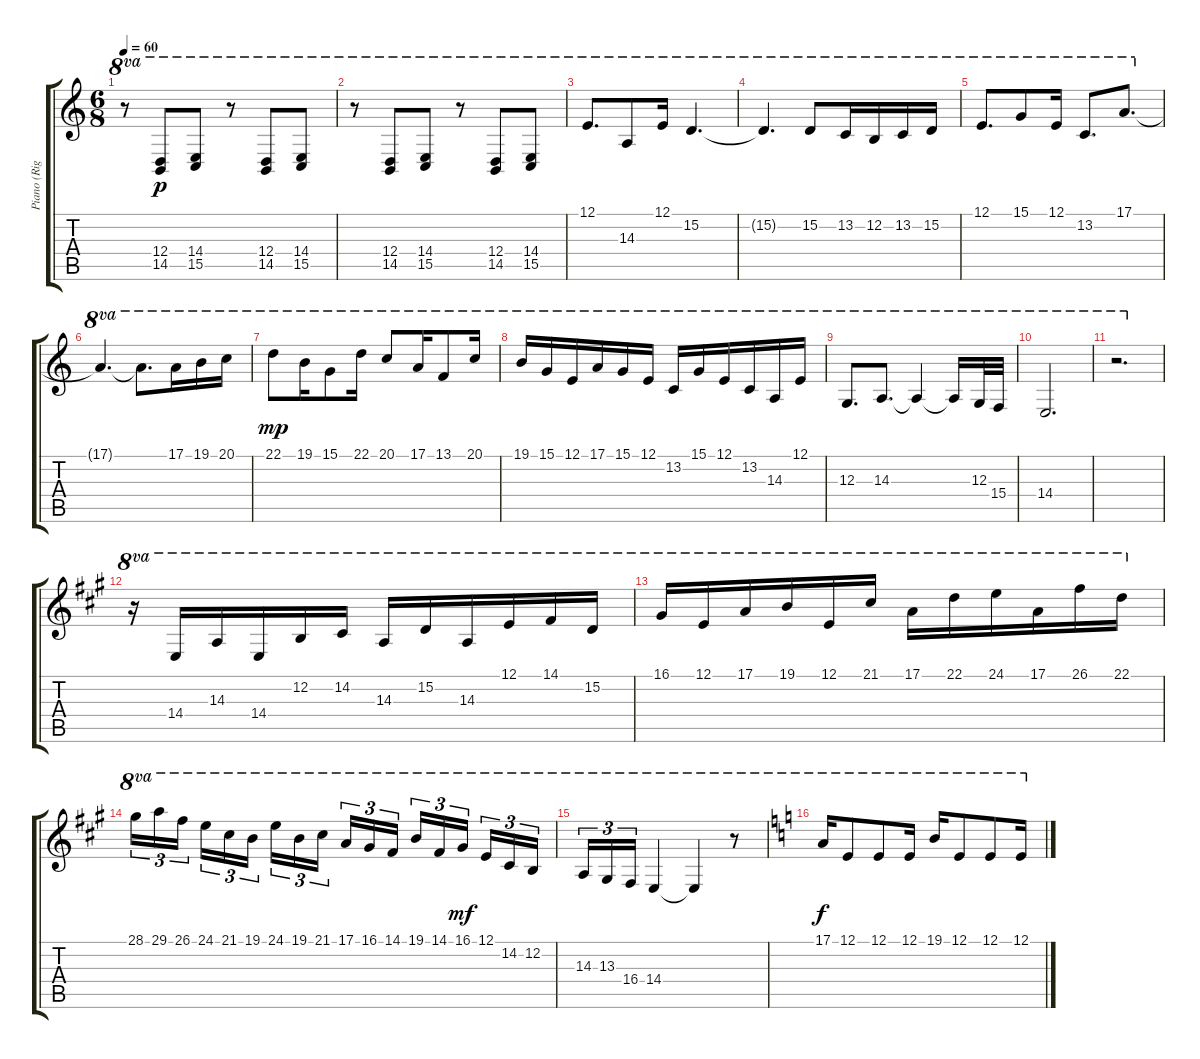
\track ("Piano (Right Hand)" "Piano (Rig") {instrument acousticgrandpiano}
\staff {score tabs}
\tuning (E4 B3 G3 D3 A2 E2) {hide}
\ts (6 8)
\tempo 60
\clef g2
\ks c
r.8{ot 8va dy mp} (12.4 14.5).8{ot 8va dy p} (14.4 15.5).8{ot 8va} r.8{ot 8va} (12.4 14.5).8{ot 8va} (14.4 15.5).8{ot 8va} |
r.8{ot 8va} (12.4 14.5).8{ot 8va} (14.4 15.5).8{ot 8va} r.8{ot 8va} (12.4 14.5).8{ot 8va} (14.4 15.5).8{ot 8va} |
12.1.8{d ot 8va} 14.3.8{ot 8va} 12.1.16{ot 8va} 15.2.4{d ot 8va} |
15.2{t}.4{d ot 8va} 15.2.8{ot 8va} 13.2.16{ot 8va} 12.2.16{ot 8va} 13.2.16{ot 8va} 15.2.16{ot 8va} |
12.1.8{d ot 8va} 15.1.8{ot 8va} 12.1.16{ot 8va} 13.2.8{d ot 8va} 17.1.8{d ot 8va} |
17.1{t}.4{d ot 8va} 17.1{t}.8{d ot 8va} 17.1.16{ot 8va} 19.1.16{ot 8va} 20.1.16{ot 8va} |
22.1.8{ot 8va dy mp} 19.1.16{ot 8va} 15.1.8{ot 8va} 22.1.16{ot 8va} 20.1.8{ot 8va} 17.1.16{ot 8va} 13.1.8{ot 8va} 20.1.16{ot 8va} |
19.1.16{ot 8va} 15.1.16{ot 8va} 12.1.16{ot 8va} 17.1.16{ot 8va} 15.1.16{ot 8va} 12.1.16{ot 8va} 13.2.16{ot 8va} 15.1.16{ot 8va} 12.1.16{ot 8va} 13.2.16{ot 8va} 14.3.16{ot 8va} 12.1.16{ot 8va} |
12.3.8{d ot 8va} 14.3.8{d ot 8va} 14.3{t}.4{ot 8va} 14.3{t}.16{ot 8va} 12.3.32{ot 8va} 15.4.32{ot 8va} |
14.4.2{d ot 8va} |
r.2{d ot 8va} |
\ks a
r.16{ot 8va} 14.4.16{ot 8va} 14.3.16{ot 8va} 14.4.16{ot 8va} 12.2.16{ot 8va} 14.2.16{ot 8va} 14.3.16{ot 8va} 15.2.16{ot 8va} 14.3.16{ot 8va} 12.1.16{ot 8va} 14.1.16{ot 8va} 15.2.16{ot 8va} |
16.1.16{ot 8va} 12.1.16{ot 8va} 17.1.16{ot 8va} 19.1.16{ot 8va} 12.1.16{ot 8va} 21.1.16{ot 8va} 17.1.16{ot 8va} 22.1.16{ot 8va} 24.1.16{ot 8va} 17.1.16{ot 8va} 26.1.16{ot 8va} 22.1.16{ot 8va} |
28.1.16{tu (3 2) ot 8va} 29.1.16{tu (3 2) ot 8va} 26.1.16{tu (3 2) ot 8va beam splitsecondary} 24.1.16{tu (3 2) ot 8va} 21.1.16{tu (3 2) ot 8va} 19.1.16{tu (3 2) ot 8va beam splitsecondary} 24.1.16{tu (3 2) ot 8va} 19.1.16{tu (3 2) ot 8va} 21.1.16{tu (3 2) ot 8va} 17.1.16{tu (3 2) ot 8va} 16.1.16{tu (3 2) ot 8va} 14.1.16{tu (3 2) ot 8va beam splitsecondary} 19.1.16{tu (3 2) ot 8va} 14.1.16{tu (3 2) ot 8va} 16.1.16{tu (3 2) ot 8va dy mf beam splitsecondary} 12.1.16{tu (3 2) ot 8va} 14.2.16{tu (3 2) ot 8va} 12.2.16{tu (3 2) ot 8va} |
14.3.16{tu (3 2) ot 8va} 13.3.16{tu (3 2) ot 8va} 16.4.16{tu (3 2) ot 8va} 14.4.4{ot 8va} 14.4{t}.4{ot 8va} r.8{ot 8va} |
\ks c
17.1.16{ot 8va dy f} 12.1.8{ot 8va} 12.1.8{ot 8va} 12.1.16{ot 8va} 19.1.16{ot 8va} 12.1.8{ot 8va} 12.1.8{ot 8va} 12.1.16{ot 8va}
